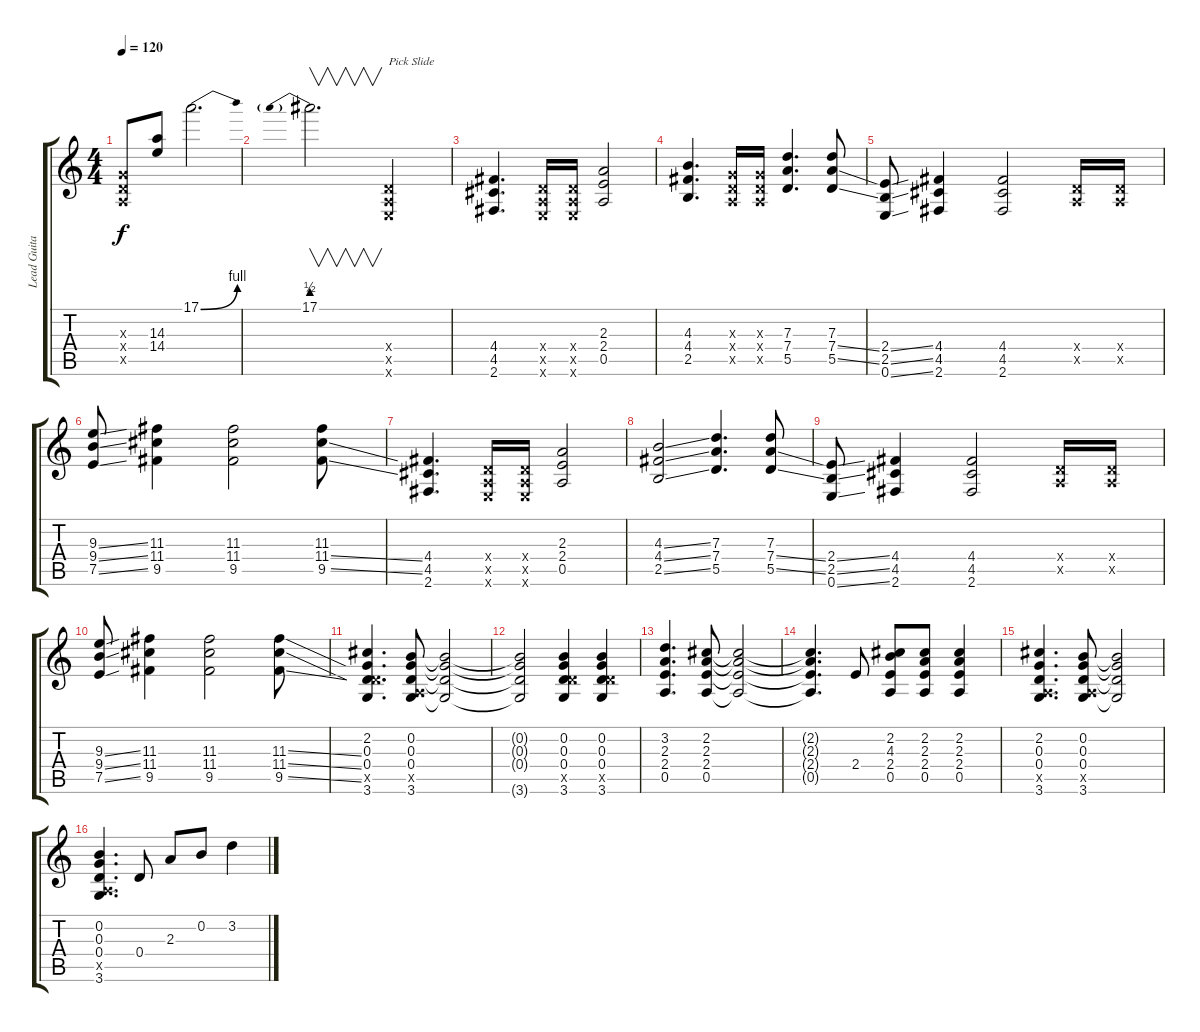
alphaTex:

\track ("Lead Guitar" "Lead Guita") {instrument overdrivenguitar}
\staff {score tabs}
\tuning (E4 B3 G3 D3 A2 E2) {hide}
\ts (4 4)
\tempo 120
\clef g2
\ks c
(0.3{x} 0.4{x} 0.5{x}).8{dy f} (14.3 14.4).8 17.1{be (bend 0 0 60 4)}.2{d} |
17.1{be (prebend 0 2 60 2)}.2{v d} (0.4{x} 0.5{x} 0.6{x}).4{txt "Pick Slide"} |
(4.4 4.5 2.6).4{d} (0.4{x} 0.5{x} 0.6{x}).16 (0.4{x} 0.5{x} 0.6{x}).16 (2.3 2.4 0.5).2 |
(4.3 4.4 2.5).4{d} (0.3{x} 0.4{x} 0.5{x}).16 (0.3{x} 0.4{x} 0.5{x}).16 (7.3 7.4 5.5).4{d} (7.3 7.4{ss} 5.5{ss}).8 |
(2.4{ss} 2.5{ss} 0.6{ss}).8 (4.4 4.5 2.6).4 (4.4 4.5 2.6).2 (0.4{x} 0.5{x}).16 (0.4{x} 0.5{x}).16 |
(9.3{ss} 9.4{ss} 7.5{ss}).8 (11.3 11.4 9.5).4 (11.3 11.4 9.5).2 (11.3 11.4{ss} 9.5{ss}).8 |
(4.4 4.5 2.6).4{d volume 14} (0.4{x} 0.5{x} 0.6{x}).16 (0.4{x} 0.5{x} 0.6{x}).16 (2.3 2.4 0.5).2 |
(4.3{ss} 4.4{ss} 2.5{ss}).2 (7.3 7.4 5.5).4{d} (7.3 7.4{ss} 5.5{ss}).8 |
(2.4{ss} 2.5{ss} 0.6{ss}).8 (4.4 4.5 2.6).4 (4.4 4.5 2.6).2 (0.4{x} 0.5{x}).16 (0.4{x} 0.5{x}).16 |
(9.3{ss} 9.4{ss} 7.5{ss}).8 (11.3 11.4 9.5).4 (11.3 11.4 9.5).2 (11.3{ss} 11.4{ss} 9.5{ss}).8 |
(2.2 0.3 0.4 5.5{x} 3.6).4{d} (0.2 0.3 0.4 0.5{x} 3.6).8 (0.2{t} 0.3{t} 0.4{t} 3.6{t}).2 |
(0.2{t} 0.3{t} 0.4{t} 3.6{t}).2 (0.2 0.3 0.4 5.5{x} 3.6).4 (0.2 0.3 0.4 5.5{x} 3.6).4 |
(3.2 2.3 2.4 0.5).4{d} (2.2 2.3 2.4 0.5).8 (2.2{t} 2.3{t} 2.4{t} 0.5{t}).2 |
(2.2{t} 2.3{t} 2.4{t} 0.5{t}).4{d} 2.4.8 (2.2 4.3 2.4 0.5).8 (2.2 2.3 2.4 0.5).8 (2.2 2.3 2.4 0.5).4 |
(2.2 0.3 0.4 0.5{x} 3.6).4{d} (0.2 0.3 0.4 0.5{x} 3.6).8 (0.2{t} 0.3{t} 0.4{t} 3.6{t}).2 |
(0.2 0.3 0.4 0.5{x} 3.6).4{d} 0.4.8 2.3.8 0.2.8 3.2.4
